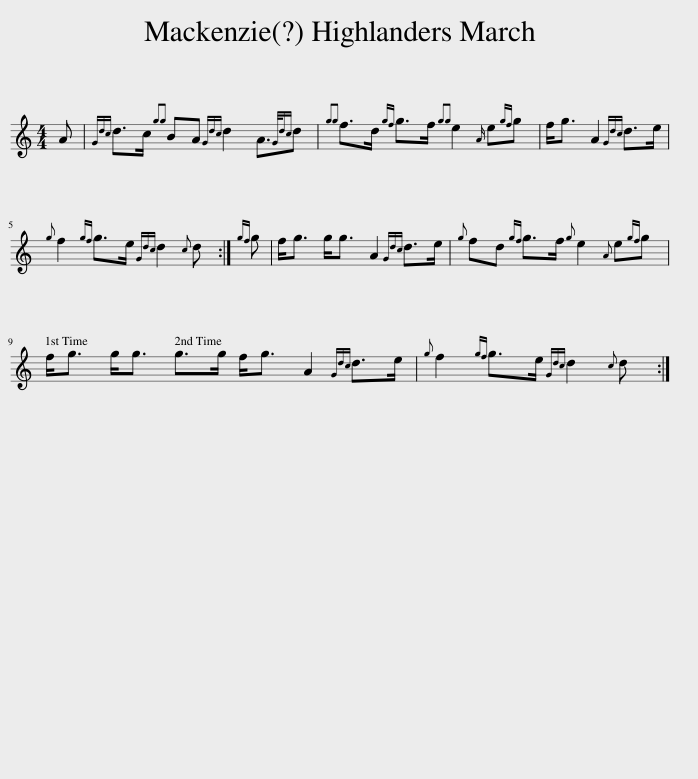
X:1
L:1/8
M:4/4
I:linebreak $
K:C
V:1 treble
V:1
 A |{Gdc} d>c{gg} BA{Gdc} d2 A3/2{Gdc}d |{gg} f>d{gf} g>f{gg} e2{A} e{gf}g | f<g A2{Gdc} d>e |${g} f2{gf} g>e{Gdc} d2{c} d :| %5
{gf} g | f<g g<g A2{Gdc} d>e |{g} fd{gf} g>f{g} e2{A} e{gf}g |$ f<g g<g g>g f<g A2{Gdc} d>e |{g} f2{gf} g>e{Gdc} d2{c} d :| %10
